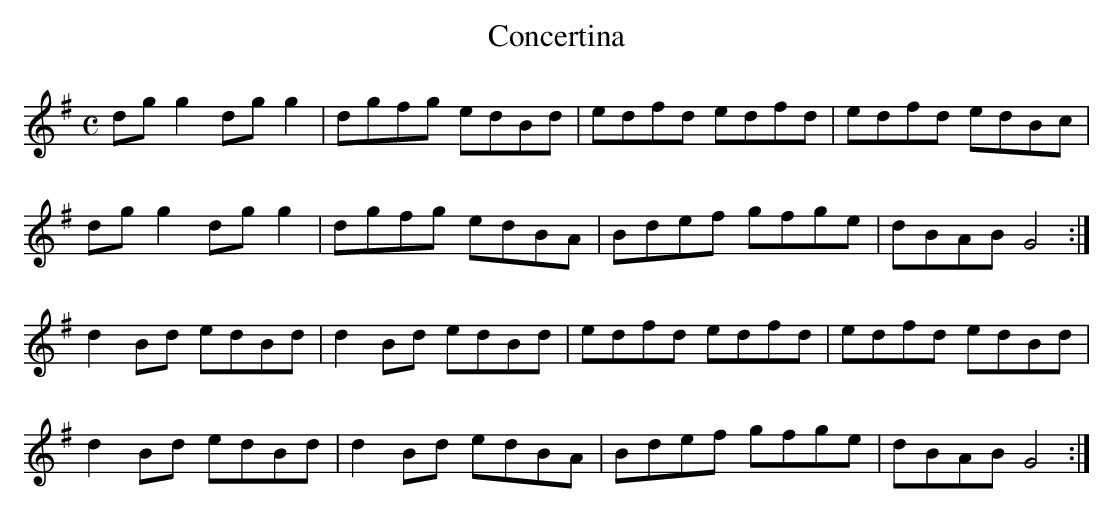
X:1
T:Concertina
M:C
L:1/8
K:G Major
dgg2 dgg2|dgfg edBd|edfd edfd|edfd edBc|!
dgg2 dgg2|dgfg edBA|Bdef gfge|dBAB G4:|!
d2Bd edBd|d2Bd edBd|edfd edfd|edfd edBd|!
d2Bd edBd|d2Bd edBA|Bdef gfge|dBAB G4:|!
